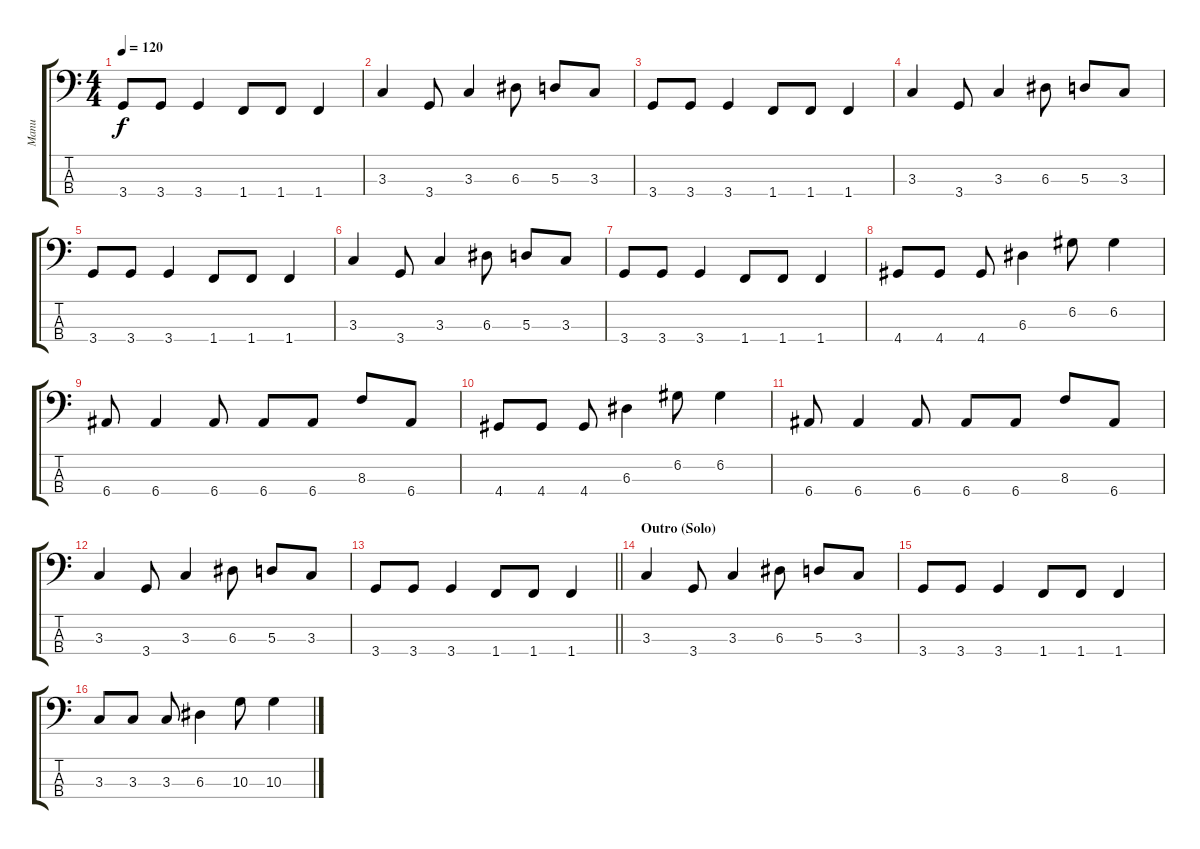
\track ("Manu" "Manu") {instrument electricbassfinger}
\staff {score tabs}
\tuning (G2 D2 A1 E1) {hide}
\ts (4 4)
\tempo 120
\clef f4
\ks c
3.4.8{dy f} 3.4.8 3.4.4 1.4.8 1.4.8 1.4.4 |
3.3.4 3.4.8 3.3.4 6.3.8 5.3.8 3.3.8 |
3.4.8 3.4.8 3.4.4 1.4.8 1.4.8 1.4.4 |
3.3.4 3.4.8 3.3.4 6.3.8 5.3.8 3.3.8 |
3.4.8 3.4.8 3.4.4 1.4.8 1.4.8 1.4.4 |
3.3.4 3.4.8 3.3.4 6.3.8 5.3.8 3.3.8 |
3.4.8 3.4.8 3.4.4 1.4.8 1.4.8 1.4.4 |
4.4.8 4.4.8 4.4.8 6.3.4 6.2.8 6.2.4 |
6.4.8 6.4.4 6.4.8 6.4.8 6.4.8 8.3.8 6.4.8 |
4.4.8 4.4.8 4.4.8 6.3.4 6.2.8 6.2.4 |
6.4.8 6.4.4 6.4.8 6.4.8 6.4.8 8.3.8 6.4.8 |
3.3.4 3.4.8 3.3.4 6.3.8 5.3.8 3.3.8 |
\barLineRight lightlight
3.4.8 3.4.8 3.4.4 1.4.8 1.4.8 1.4.4 |
\section ("" "Outro (Solo)")
3.3.4 3.4.8 3.3.4 6.3.8 5.3.8 3.3.8 |
3.4.8 3.4.8 3.4.4 1.4.8 1.4.8 1.4.4 |
3.3.8 3.3.8 3.3.8 6.3.4 10.3.8 10.3.4
